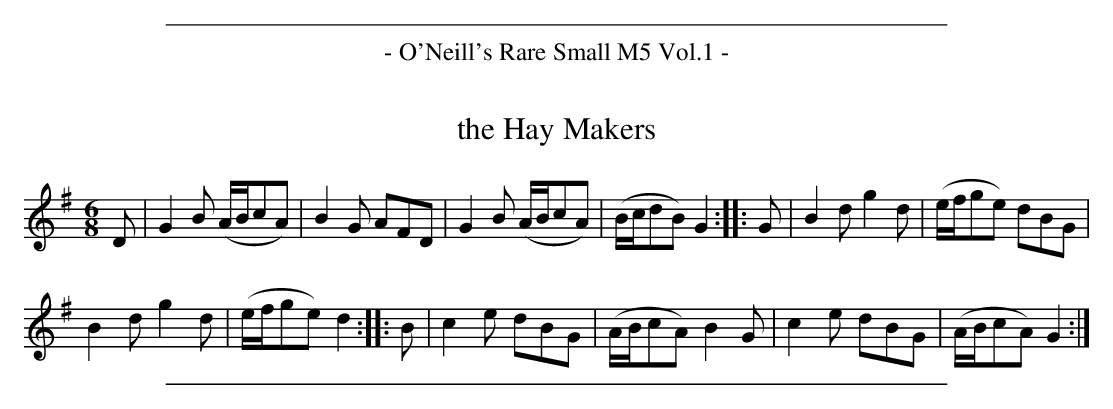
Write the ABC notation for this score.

X:1
T: the Hay Makers
M: 6/8
L: 1/8
K: G
D |\
G2B (A/B/cA) | B2G AFD | G2B (A/B/cA) | (B/c/dB) G2 :: G | B2d g2d | (e/f/ge) dBG |
B2d g2d | (e/f/ge) d2 :: B | c2e dBG | (A/B/cA) B2G | c2e dBG | (A/B/cA) G2 :|
